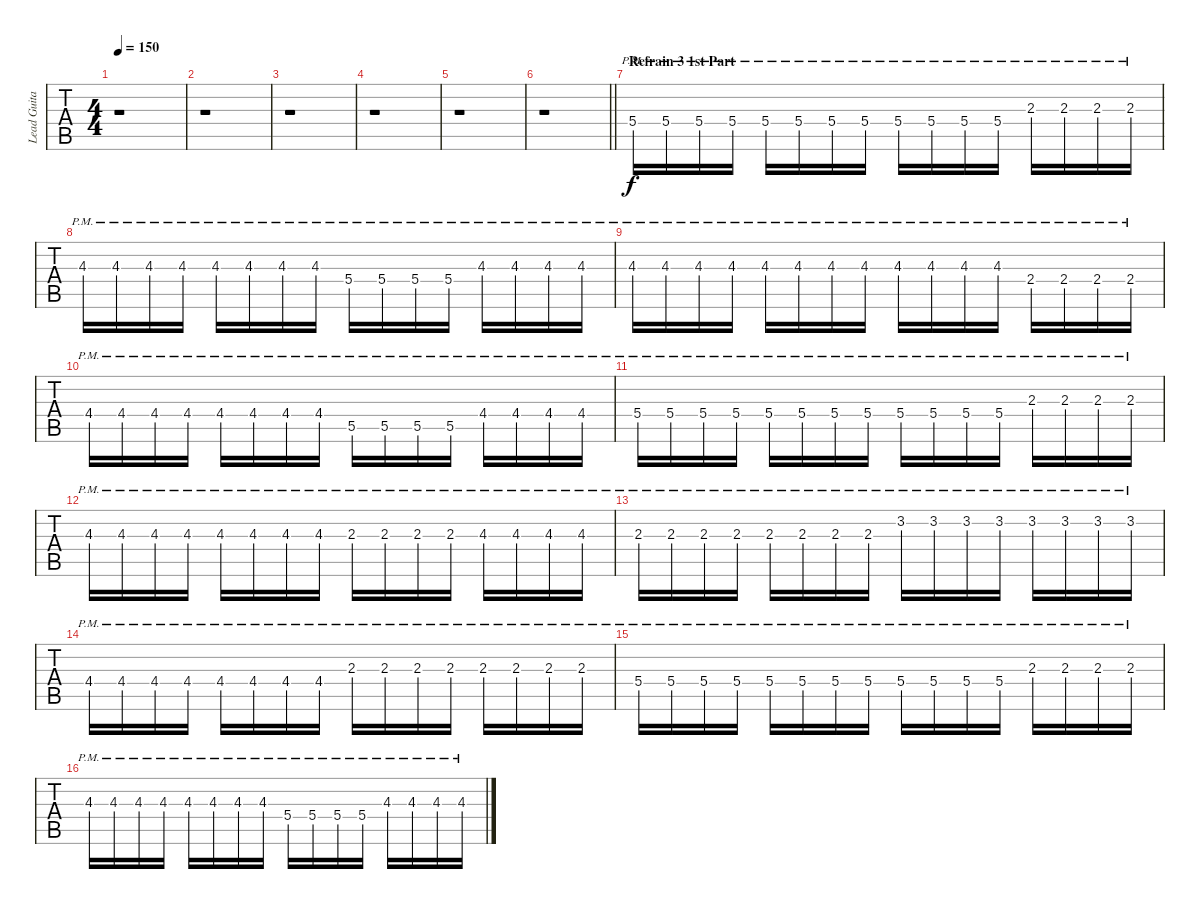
\track ("Lead Guitar (Enrik Garcia)" "Lead Guita") {instrument distortionguitar}
\staff {tabs}
\tuning (Eb4 Bb3 Gb3 Db3 Ab2 Eb2) {hide}
\ts (4 4)
\tempo 150
\clef g2
\ks c
r.1{dy f} |
r.1 |
r.1 |
r.1 |
r.1 |
\barLineRight lightlight
r.1 |
\section ("" "Refrain 3 1st Part")
5.4{pm}.16{volume 8 balance 11} 5.4{pm}.16 5.4{pm}.16 5.4{pm}.16 5.4{pm}.16 5.4{pm}.16 5.4{pm}.16 5.4{pm}.16 5.4{pm}.16 5.4{pm}.16 5.4{pm}.16 5.4{pm}.16 2.3{pm}.16 2.3{pm}.16 2.3{pm}.16 2.3{pm}.16 |
4.3{pm}.16 4.3{pm}.16 4.3{pm}.16 4.3{pm}.16 4.3{pm}.16 4.3{pm}.16 4.3{pm}.16 4.3{pm}.16 5.4{pm}.16 5.4{pm}.16 5.4{pm}.16 5.4{pm}.16 4.3{pm}.16 4.3{pm}.16 4.3{pm}.16 4.3{pm}.16 |
4.3{pm}.16 4.3{pm}.16 4.3{pm}.16 4.3{pm}.16 4.3{pm}.16 4.3{pm}.16 4.3{pm}.16 4.3{pm}.16 4.3{pm}.16 4.3{pm}.16 4.3{pm}.16 4.3{pm}.16 2.4{pm}.16 2.4{pm}.16 2.4{pm}.16 2.4{pm}.16 |
4.4{pm}.16 4.4{pm}.16 4.4{pm}.16 4.4{pm}.16 4.4{pm}.16 4.4{pm}.16 4.4{pm}.16 4.4{pm}.16 5.5{pm}.16 5.5{pm}.16 5.5{pm}.16 5.5{pm}.16 4.4{pm}.16 4.4{pm}.16 4.4{pm}.16 4.4{pm}.16 |
5.4{pm}.16 5.4{pm}.16 5.4{pm}.16 5.4{pm}.16 5.4{pm}.16 5.4{pm}.16 5.4{pm}.16 5.4{pm}.16 5.4{pm}.16 5.4{pm}.16 5.4{pm}.16 5.4{pm}.16 2.3{pm}.16 2.3{pm}.16 2.3{pm}.16 2.3{pm}.16 |
4.3{pm}.16 4.3{pm}.16 4.3{pm}.16 4.3{pm}.16 4.3{pm}.16 4.3{pm}.16 4.3{pm}.16 4.3{pm}.16 2.3{pm}.16 2.3{pm}.16 2.3{pm}.16 2.3{pm}.16 4.3{pm}.16 4.3{pm}.16 4.3{pm}.16 4.3{pm}.16 |
2.3{pm}.16 2.3{pm}.16 2.3{pm}.16 2.3{pm}.16 2.3{pm}.16 2.3{pm}.16 2.3{pm}.16 2.3{pm}.16 3.2{pm}.16 3.2{pm}.16 3.2{pm}.16 3.2{pm}.16 3.2{pm}.16 3.2{pm}.16 3.2{pm}.16 3.2{pm}.16 |
4.4{pm}.16 4.4{pm}.16 4.4{pm}.16 4.4{pm}.16 4.4{pm}.16 4.4{pm}.16 4.4{pm}.16 4.4{pm}.16 2.3{pm}.16 2.3{pm}.16 2.3{pm}.16 2.3{pm}.16 2.3{pm}.16 2.3{pm}.16 2.3{pm}.16 2.3{pm}.16 |
5.4{pm}.16 5.4{pm}.16 5.4{pm}.16 5.4{pm}.16 5.4{pm}.16 5.4{pm}.16 5.4{pm}.16 5.4{pm}.16 5.4{pm}.16 5.4{pm}.16 5.4{pm}.16 5.4{pm}.16 2.3{pm}.16 2.3{pm}.16 2.3{pm}.16 2.3{pm}.16 |
4.3{pm}.16 4.3{pm}.16 4.3{pm}.16 4.3{pm}.16 4.3{pm}.16 4.3{pm}.16 4.3{pm}.16 4.3{pm}.16 5.4{pm}.16 5.4{pm}.16 5.4{pm}.16 5.4{pm}.16 4.3{pm}.16 4.3{pm}.16 4.3{pm}.16 4.3{pm}.16
